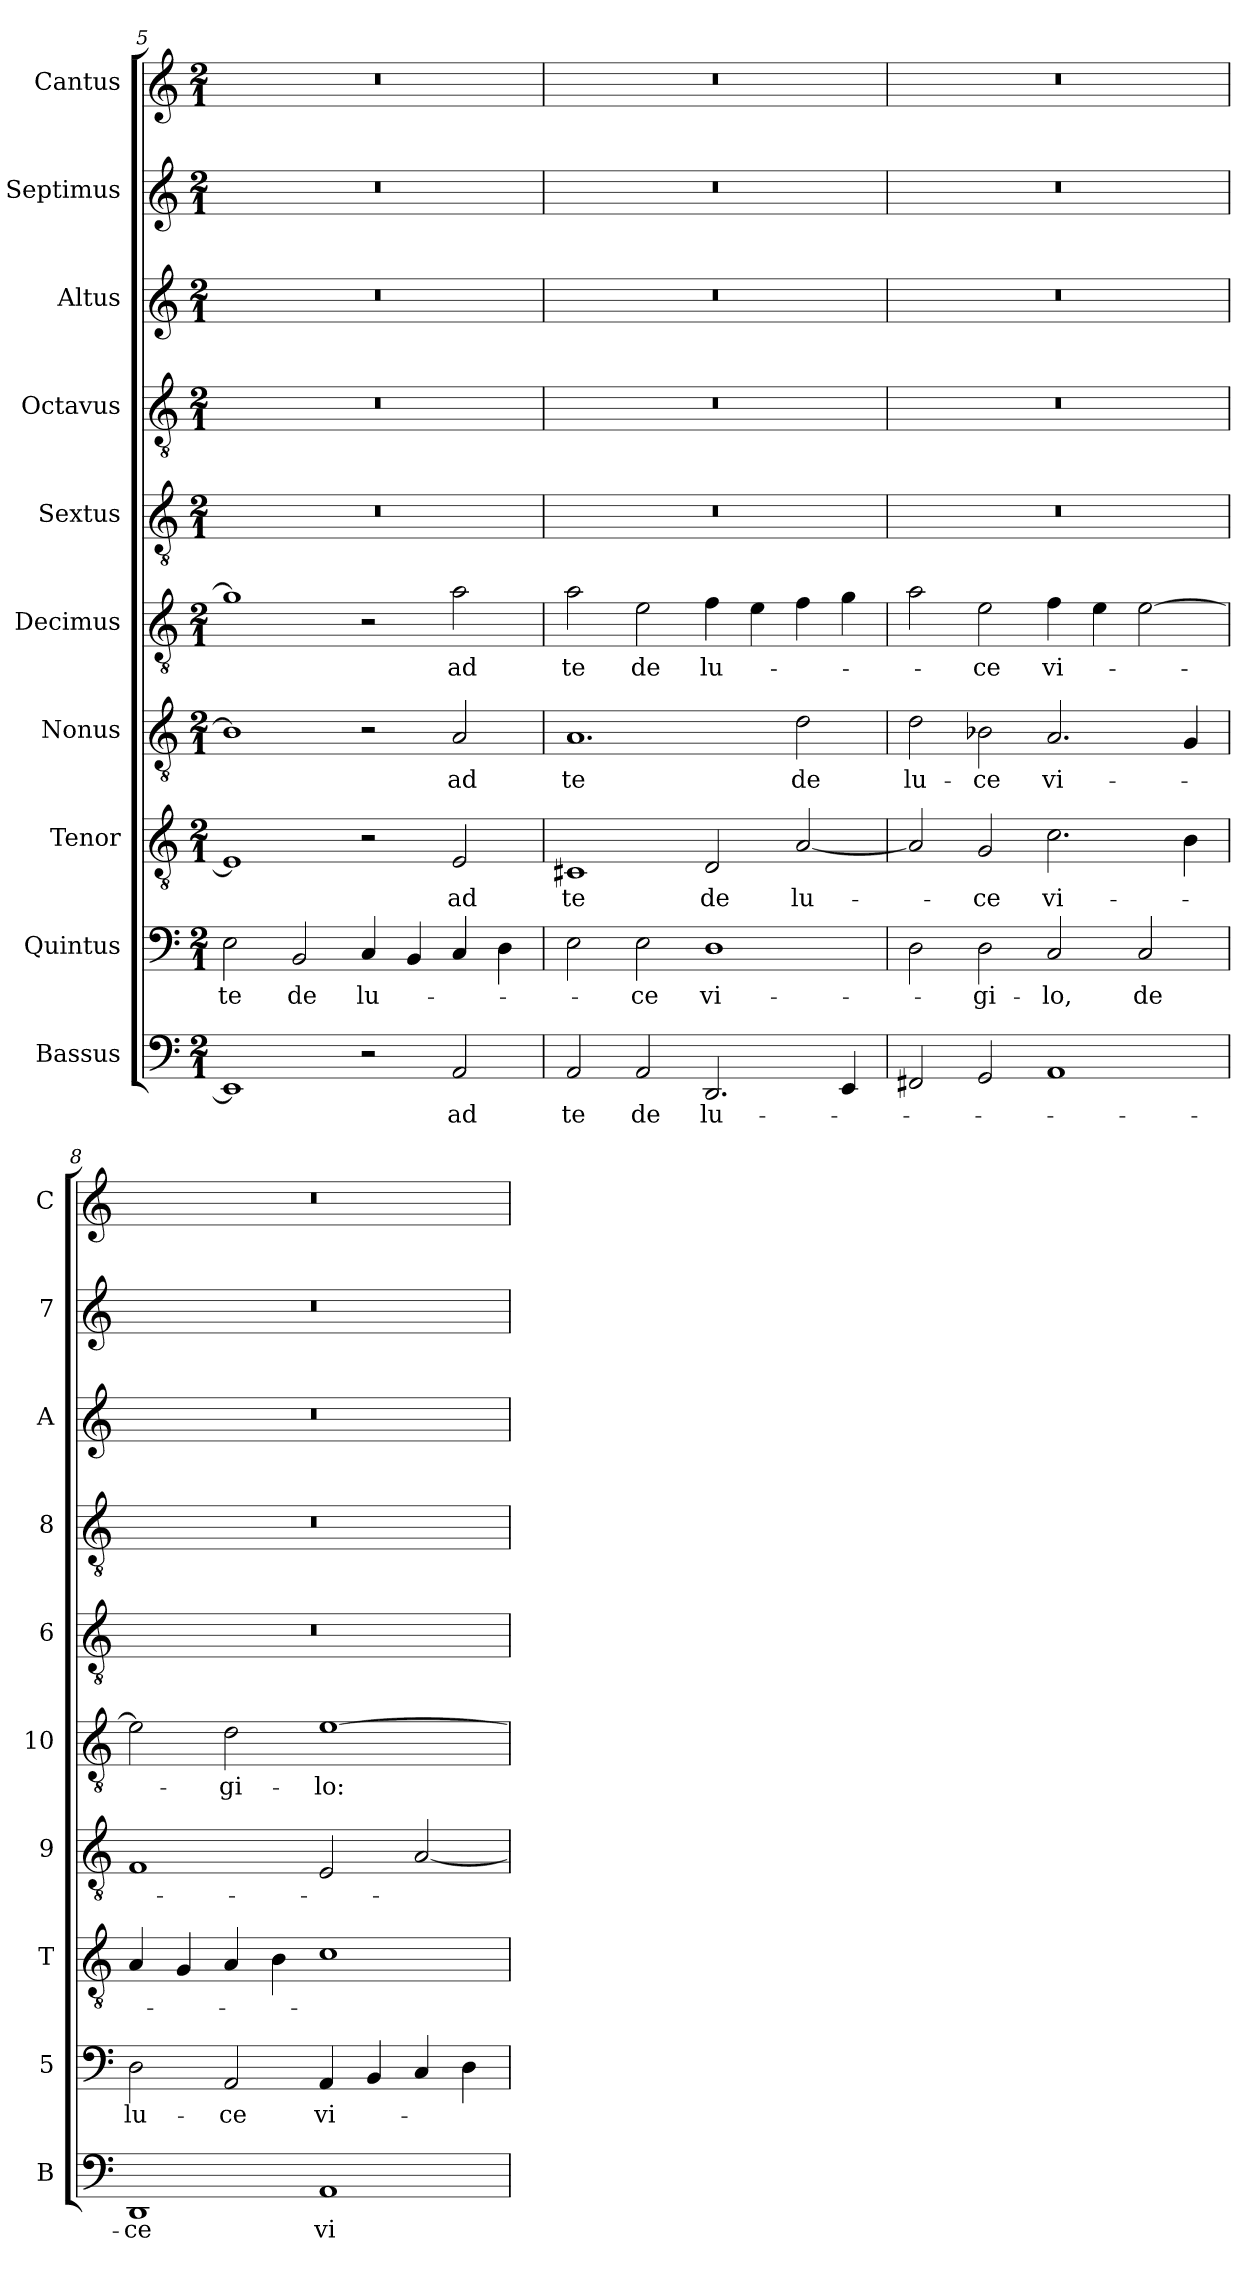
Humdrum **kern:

**kern	**text	**kern	**text	**kern	**text	**kern	**text	**kern	**text	**kern	**kern	**kern	**kern	**kern
*part10	*part10	*part9	*part9	*part8	*part8	*part7	*part7	*part6	*part6	*part5	*part4	*part3	*part2	*part1
*staff10	*staff10	*staff9	*staff9	*staff8	*staff8	*staff7	*staff7	*staff6	*staff6	*staff5	*staff4	*staff3	*staff2	*staff1
*I"Bassus	*	*I"Quintus	*	*I"Tenor	*	*I"Nonus	*	*I"Decimus	*	*I"Sextus	*I"Octavus	*I"Altus	*I"Septimus	*I"Cantus
*I'B	*	*I'5	*	*I'T	*	*I'9	*	*I'10	*	*I'6	*I'8	*I'A	*I'7	*I'C
*clefF4	*	*clefF4	*	*clefGv2	*	*clefGv2	*	*clefGv2	*	*clefGv2	*clefGv2	*clefG2	*clefG2	*clefG2
*k[]	*	*k[]	*	*k[]	*	*k[]	*	*k[]	*	*k[]	*k[]	*k[]	*k[]	*k[]
*M2/1	*	*M2/1	*	*M2/1	*	*M2/1	*	*M2/1	*	*M2/1	*M2/1	*M2/1	*M2/1	*M2/1
=5	=5	=5	=5	=5	=5	=5	=5	=5	=5	=5	=5	=5	=5	=5
!	!	!	!LO:LY:b	!	!	!	!	!	!	!	!	!	!	!
1EE]	.	2E\	te	1E]	.	1B]	.	1g#]	.	0r	0r	0r	0r	0r
!	!	!	!LO:LY:b	!	!	!	!	!	!	!	!	!	!	!
.	.	2BB/	de	.	.	.	.	.	.	.	.	.	.	.
!	!	!	!LO:LY:b	!	!	!	!	!	!	!	!	!	!	!
2r	.	4C/	lu-	2r	.	2r	.	2r	.	.	.	.	.	.
.	.	4BB/	.	.	.	.	.	.	.	.	.	.	.	.
!	!LO:LY:b	!	!	!	!LO:LY:b	!	!LO:LY:b	!	!LO:LY:b	!	!	!	!	!
2AA/	ad	4C/	.	2E/	ad	2A/	ad	2a\	ad	.	.	.	.	.
.	.	4D\	.	.	.	.	.	.	.	.	.	.	.	.
=6	=6	=6	=6	=6	=6	=6	=6	=6	=6	=6	=6	=6	=6	=6
!	!LO:LY:b	!	!	!	!LO:LY:b	!	!LO:LY:b	!	!LO:LY:b	!	!	!	!	!
2AA/	te	2E\	.	1C#X	te	1.A	te	2a\	te	0r	0r	0r	0r	0r
!	!LO:LY:b	!	!LO:LY:b	!	!	!	!	!	!LO:LY:b	!	!	!	!	!
2AA/	de	2E\	-ce	.	.	.	.	2e\	de	.	.	.	.	.
!	!LO:LY:b	!	!LO:LY:b	!	!LO:LY:b	!	!	!	!LO:LY:b	!	!	!	!	!
2.DD/	lu-	1D	vi-	2D/	de	.	.	4f\	lu-	.	.	.	.	.
.	.	.	.	.	.	.	.	4e\	.	.	.	.	.	.
!	!	!	!	!	!LO:LY:b	!	!LO:LY:b	!	!	!	!	!	!	!
.	.	.	.	[2A/	lu-	2d\	de	4f\	.	.	.	.	.	.
4EE/	.	.	.	.	.	.	.	4g\	.	.	.	.	.	.
=7	=7	=7	=7	=7	=7	=7	=7	=7	=7	=7	=7	=7	=7	=7
!	!	!	!	!	!	!	!LO:LY:b	!	!	!	!	!	!	!
2FF#X/	.	2D\	.	2A/]	.	2d\	lu-	2a\	.	0r	0r	0r	0r	0r
!	!	!	!LO:LY:b	!	!LO:LY:b	!	!LO:LY:b	!	!LO:LY:b	!	!	!	!	!
2GG/	.	2D\	gi-	2G/	-ce	2B-X\	-ce	2e\	ce	.	.	.	.	.
!	!	!	!LO:LY:b	!	!LO:LY:b	!	!LO:LY:b	!	!LO:LY:b	!	!	!	!	!
1AA	.	2C/	-lo,	2.c\	vi-	2.A/	vi-	4f\	vi-	.	.	.	.	.
.	.	.	.	.	.	.	.	4e\	.	.	.	.	.	.
!	!	!	!LO:LY:b	!	!	!	!	!	!	!	!	!	!	!
.	.	2C/	de	.	.	.	.	[2e\	.	.	.	.	.	.
.	.	.	.	4B\	.	4G/	.	.	.	.	.	.	.	.
=8	=8	=8	=8	=8	=8	=8	=8	=8	=8	=8	=8	=8	=8	=8
!	!LO:LY:b	!	!LO:LY:b	!	!	!	!	!	!	!	!	!	!	!
1DD	-ce	2D\	lu-	4A/	.	1F	.	2e\]	.	0r	0r	0r	0r	0r
.	.	.	.	4G/	.	.	.	.	.	.	.	.	.	.
!	!	!	!LO:LY:b	!	!	!	!	!	!LO:LY:b	!	!	!	!	!
.	.	2AA/	-ce	4A/	.	.	.	2d\	-gi-	.	.	.	.	.
.	.	.	.	4B\	.	.	.	.	.	.	.	.	.	.
!	!LO:LY:b	!	!LO:LY:b	!	!	!	!	!	!LO:LY:b	!	!	!	!	!
1AA	vi-	4AA/	vi-	1c	.	2E/	.	[1e	-lo:	.	.	.	.	.
.	.	4BB/	.	.	.	.	.	.	.	.	.	.	.	.
.	.	4C/	.	.	.	[2A/	.	.	.	.	.	.	.	.
.	.	4D\	.	.	.	.	.	.	.	.	.	.	.	.
=	=	=	=	=	=	=	=	=	=	=	=	=	=	=
*-	*-	*-	*-	*-	*-	*-	*-	*-	*-	*-	*-	*-	*-	*-
